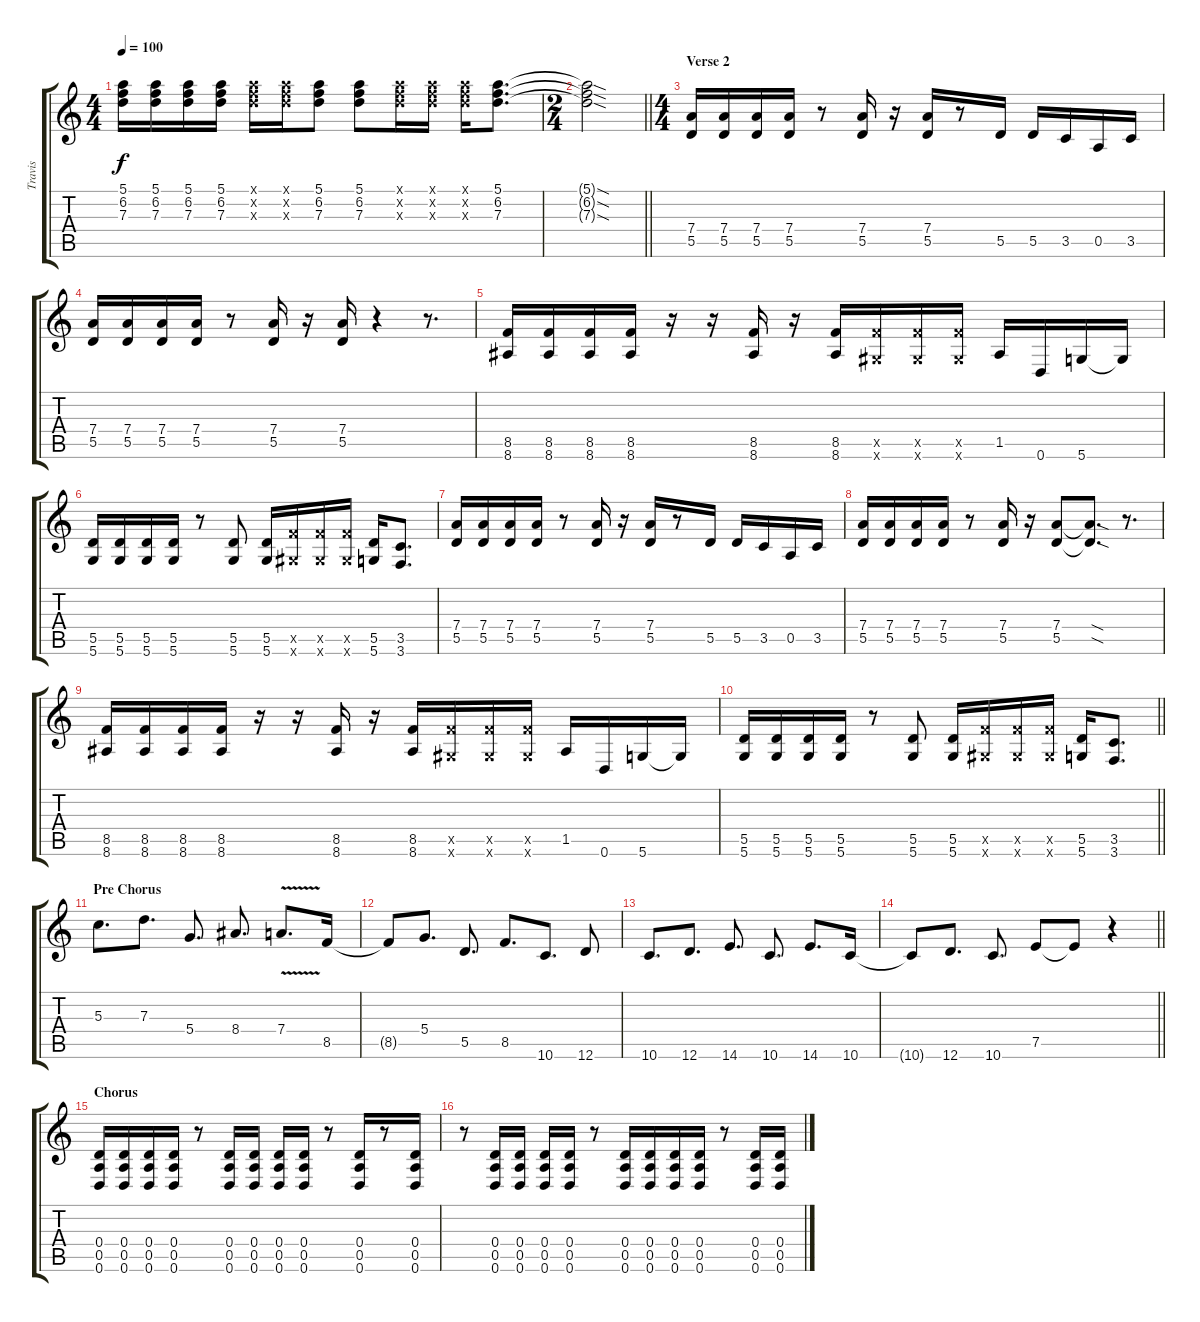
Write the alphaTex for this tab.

\track ("Travis" "Travis") {instrument distortionguitar}
\staff {score tabs}
\tuning (E4 B3 G3 D3 A2 D2) {hide}
\ts (4 4)
\tempo 100
\clef g2
\ks c
(5.1 6.2 7.3).16{dy f} (5.1 6.2 7.3).16 (5.1 6.2 7.3).16 (5.1 6.2 7.3).16 (5.1{x} 6.2{x} 7.3{x}).16 (5.1{x} 6.2{x} 7.3{x}).16 (5.1 6.2 7.3).8 (5.1 6.2 7.3).8 (5.1{x} 6.2{x} 7.3{x}).16 (5.1{x} 6.2{x} 7.3{x}).16 (5.1{x} 6.2{x} 7.3{x}).16 (5.1 6.2 7.3).8{d} |
\ts (2 4)
\barLineRight lightlight
(5.1{sod t} 6.2{sod t} 7.3{sod t}).2 |
\ts (4 4)
\section ("" "Verse 2")
(7.4 5.5).16{balance 8} (7.4 5.5).16 (7.4 5.5).16 (7.4 5.5).16 r.8 (7.4 5.5).16 r.16 (7.4 5.5).16 r.8 5.5.16 5.5.16 3.5.16 0.5.16 3.5.16 |
(7.4 5.5).16 (7.4 5.5).16 (7.4 5.5).16 (7.4 5.5).16 r.8 (7.4 5.5).16 r.16 (7.4 5.5).16 r.4 r.8{d} |
(8.5 8.6).16 (8.5 8.6).16 (8.5 8.6).16 (8.5 8.6).16 r.16 r.16 (8.5 8.6).16 r.16 (8.5 8.6).16 (8.5{x} 6.6{x}).16 (8.5{x} 6.6{x}).16 (8.5{x} 6.6{x}).16 1.5.16 0.6.16 5.6.16 5.6{t}.16 |
(5.5 5.6).16 (5.5 5.6).16 (5.5 5.6).16 (5.5 5.6).16 r.8 (5.5 5.6).8 (5.5 5.6).16 (8.5{x} 6.6{x}).16 (8.5{x} 6.6{x}).16 (8.5{x} 6.6{x}).16 (5.5 5.6).16 (3.5 3.6).8{d} |
(7.4 5.5).16 (7.4 5.5).16 (7.4 5.5).16 (7.4 5.5).16 r.8 (7.4 5.5).16 r.16 (7.4 5.5).16 r.8 5.5.16 5.5.16 3.5.16 0.5.16 3.5.16 |
(7.4 5.5).16 (7.4 5.5).16 (7.4 5.5).16 (7.4 5.5).16 r.8 (7.4 5.5).16 r.16 (7.4 5.5).8 (7.4{sod t} 5.5{sod t}).8{d} r.8{d} |
(8.5 8.6).16 (8.5 8.6).16 (8.5 8.6).16 (8.5 8.6).16 r.16 r.16 (8.5 8.6).16 r.16 (8.5 8.6).16 (8.5{x} 6.6{x}).16 (8.5{x} 6.6{x}).16 (8.5{x} 6.6{x}).16 1.5.16 0.6.16 5.6.16 5.6{t}.16 |
\barLineRight lightlight
(5.5 5.6).16 (5.5 5.6).16 (5.5 5.6).16 (5.5 5.6).16 r.8 (5.5 5.6).8 (5.5 5.6).16 (8.5{x} 6.6{x}).16 (8.5{x} 6.6{x}).16 (8.5{x} 6.6{x}).16 (5.5 5.6).16 (3.5 3.6).8{d} |
\section ("" "Pre Chorus")
5.3.8{d balance 8} 7.3.8{d} 5.4.8{d} 8.4.8{d} 7.4{v}.8{d} 8.5.16 |
8.5{t}.8 5.4.8{d} 5.5.8{d} 8.5.8{d} 10.6.8{d} 12.6.8 |
10.6.8{d} 12.6.8{d} 14.6.8{d} 10.6.8{d} 14.6.8{d} 10.6.16 |
\barLineRight lightlight
10.6{t}.8 12.6.8{d} 10.6.8{d} 7.5.8 7.5{t}.8 r.4 |
\section ("" "Chorus")
(0.4 0.5 0.6).16 (0.4 0.5 0.6).16 (0.4 0.5 0.6).16 (0.4 0.5 0.6).16 r.8 (0.4 0.5 0.6).16 (0.4 0.5 0.6).16 (0.4 0.5 0.6).16 (0.4 0.5 0.6).16 r.8 (0.4 0.5 0.6).16 r.8 (0.4 0.5 0.6).16 |
r.8 (0.4 0.5 0.6).16 (0.4 0.5 0.6).16 (0.4 0.5 0.6).16 (0.4 0.5 0.6).16 r.8 (0.4 0.5 0.6).16 (0.4 0.5 0.6).16 (0.4 0.5 0.6).16 (0.4 0.5 0.6).16 r.8 (0.4 0.5 0.6).16 (0.4 0.5 0.6).16
